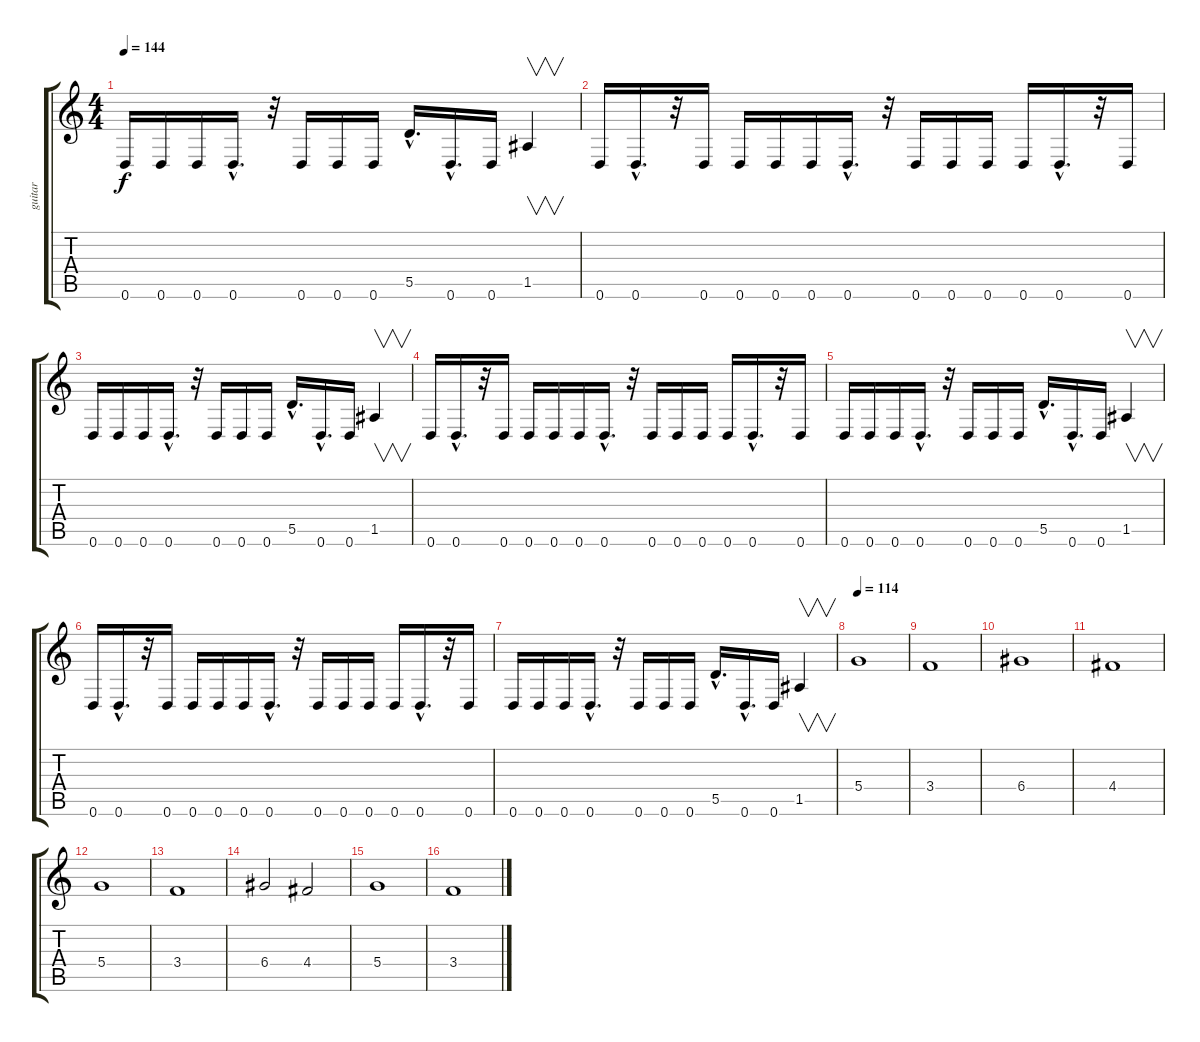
\track ("guitar" "guitar") {instrument distortionguitar}
\staff {score tabs}
\tuning (E4 B3 G3 D3 A2 D2) {hide}
\ts (4 4)
\tempo 144
\clef g2
\ks c
0.6.16{dy f} 0.6.16 0.6.16 0.6{hac}.16{d} r.32 0.6.16 0.6.16 0.6.16 5.5{hac}.16{d} 0.6{hac}.16{d} 0.6.16 1.5.4{v} |
0.6.16 0.6{hac}.16{d} r.32 0.6.16 0.6.16 0.6.16 0.6.16 0.6{hac}.16{d} r.32 0.6.16 0.6.16 0.6.16 0.6.16 0.6{hac}.16{d} r.32 0.6.16 |
0.6.16 0.6.16 0.6.16 0.6{hac}.16{d} r.32 0.6.16 0.6.16 0.6.16 5.5{hac}.16{d} 0.6{hac}.16{d} 0.6.16 1.5.4{v} |
0.6.16 0.6{hac}.16{d} r.32 0.6.16 0.6.16 0.6.16 0.6.16 0.6{hac}.16{d} r.32 0.6.16 0.6.16 0.6.16 0.6.16 0.6{hac}.16{d} r.32 0.6.16 |
0.6.16 0.6.16 0.6.16 0.6{hac}.16{d} r.32 0.6.16 0.6.16 0.6.16 5.5{hac}.16{d} 0.6{hac}.16{d} 0.6.16 1.5.4{v} |
0.6.16 0.6{hac}.16{d} r.32 0.6.16 0.6.16 0.6.16 0.6.16 0.6{hac}.16{d} r.32 0.6.16 0.6.16 0.6.16 0.6.16 0.6{hac}.16{d} r.32 0.6.16 |
0.6.16 0.6.16 0.6.16 0.6{hac}.16{d} r.32 0.6.16 0.6.16 0.6.16 5.5{hac}.16{d} 0.6{hac}.16{d} 0.6.16 1.5.4{v} |
\tempo 114
5.4.1 |
3.4.1 |
6.4.1 |
4.4.1 |
5.4.1 |
3.4.1 |
6.4.2 4.4.2 |
5.4.1 |
3.4.1
